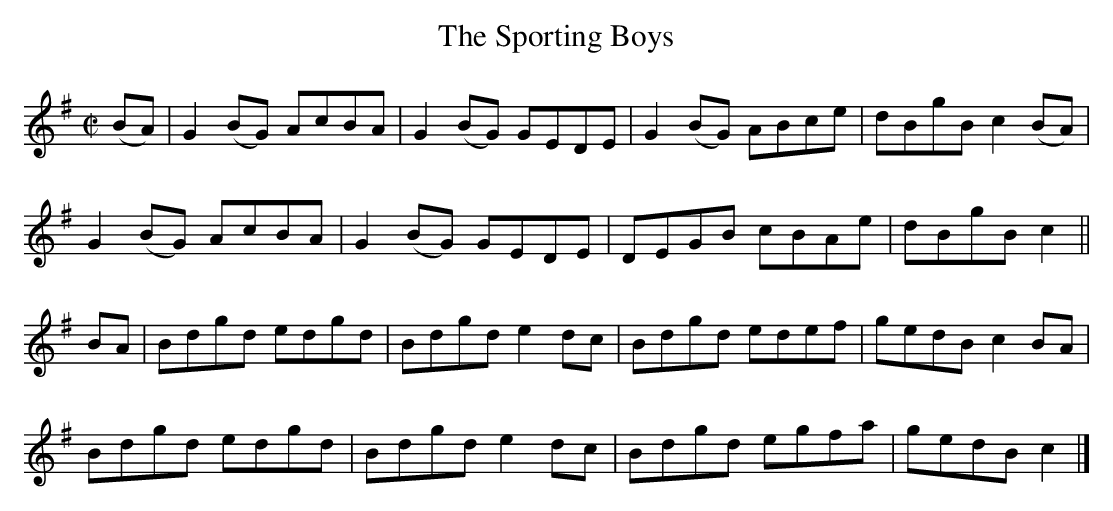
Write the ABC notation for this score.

X:1
T: The Sporting Boys
M: C|
L: 1/8
K: G
(BA)|G2(BG) AcBA|G2(BG) GEDE|G2(BG) ABce|dBgBc2(BA)|
G2(BG) AcBA|G2(BG) GEDE|DEGB cBAe|dBgBc2||
BA|Bdgd edgd|Bdgde2dc|Bdgd edef|gedBc2BA|
Bdgd edgd|Bdgde2dc|Bdgd egfa|gedBc2|]
